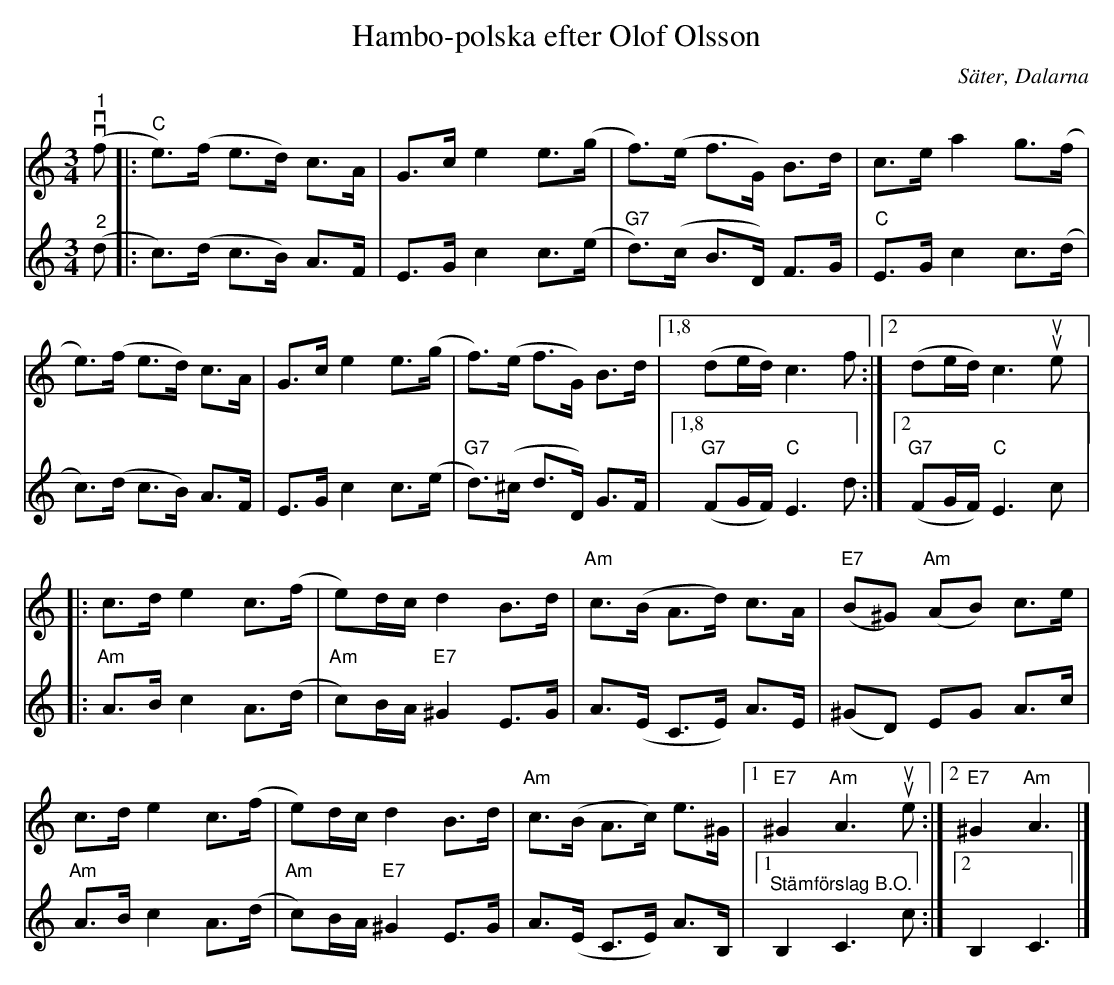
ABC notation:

X:1
T:Hambo-polska efter Olof Olsson
O:Säter, Dalarna
L:1/8
M:3/4
K:Am
V:1
"^1"vv (f |:"C" e>)(f e>d) c>A | G>c e2 e>(g | f>)(e f>G) B>d | c>e a2 g>(f |
e>)(f e>d) c>A | G>c e2 e>(g | f>)(e f>G) B>d |1,8 (de/d/) c3 f :|2 (de/d/) c3uu e |:
c>d e2 c>(f | e)d/c/ d2 B>d |"Am" c>(B A>d) c>A |"E7" (B^G)"Am" (AB) c>e |
c>d e2 c>(f | e)d/c/ d2 B>d |"Am" c>(B A>c) e>^G |1"E7" ^G2"Am" A3uu e :|2"E7" ^G2"Am" A3 |]
V:2
"^2" (d |: c>)(d c>B) A>F | E>G c2 c>(e |"G7" d>)(c B>D) F>G |"C" E>G c2 c>(d | c>)(d c>B) A>F |
E>G c2 c>(e |"G7" d>)(^c d>D) G>F |1,8"G7" (FG/F/)"C" E3 d :|2"G7" (FG/F/)"C" E3 c |:
"Am" A>B c2 A>(d |"Am" c)B/A/"E7" ^G2 E>G | A>(E C>E) A>E | (^GD) EG A>c |
"Am" A>B c2 A>(d | "Am" c)B/A/"E7" ^G2 E>G | A>(E C>E) A>B, |1"^Stämförslag B.O." B,2 C3 c :|2 B,2 C3 |]
